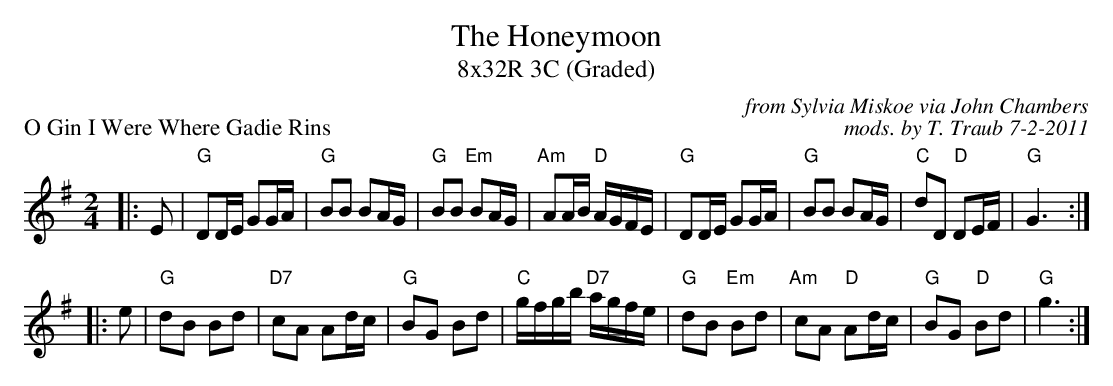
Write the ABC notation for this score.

X:1
T: The Honeymoon
T: 8x32R 3C (Graded)
P: O Gin I Were Where Gadie Rins
C: from Sylvia Miskoe via John Chambers
C: mods. by T. Traub 7-2-2011
M: 2/4
L: 1/16
K: G
|: E2 | "G"D2DE G2GA | "G"B2B2 B2AG | "G"B2B2 "Em"B2AG | "Am"A2AB "D"AGFE | "G"D2DE G2GA | "G"B2B2 B2AG | "C"d2D2 "D"D2EF | "G"G6  :|
|: e2 | "G"d2B2 B2d2 | "D7"c2A2 A2dc | "G"B2G2 B2d2 | "C"gfgb "D7"agfe | "G"d2B2 "Em"B2d2 | "Am"c2A2 "D"A2dc | "G"B2G2 "D"B2d2 | "G"g6 :|
